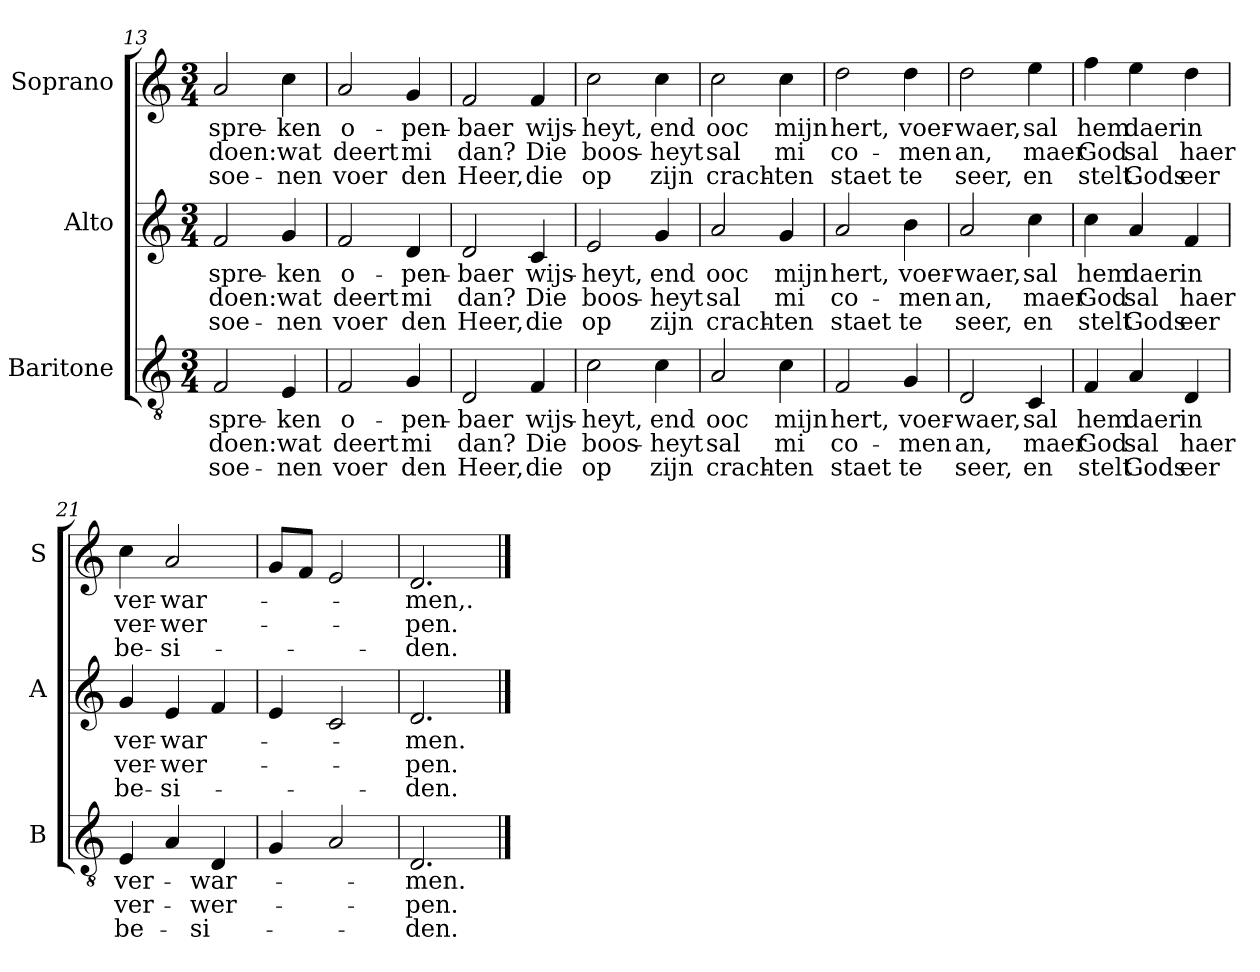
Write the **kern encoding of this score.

**kern	**text	**text	**text	**kern	**text	**text	**text	**kern	**text	**text	**text
*part3	*part3	*part3	*part3	*part2	*part2	*part2	*part2	*part1	*part1	*part1	*part1
*staff3	*staff3	*staff3	*staff3	*staff2	*staff2	*staff2	*staff2	*staff1	*staff1	*staff1	*staff1
*I"Baritone	*	*	*	*I"Alto	*	*	*	*I"Soprano	*	*	*
*I'B	*	*	*	*I'A	*	*	*	*I'S	*	*	*
*clefGv2	*	*	*	*clefG2	*	*	*	*clefG2	*	*	*
*k[]	*	*	*	*k[]	*	*	*	*k[]	*	*	*
*C:	*	*	*	*C:	*	*	*	*C:	*	*	*
*M3/4	*	*	*	*M3/4	*	*	*	*M3/4	*	*	*
=13	=13	=13	=13	=13	=13	=13	=13	=13	=13	=13	=13
!	!LO:LY:b	!LO:LY:b	!LO:LY:b	!	!LO:LY:b	!LO:LY:b	!LO:LY:b	!	!LO:LY:b	!LO:LY:b	!LO:LY:b
2F/	spre-	doen:	-soe-	2f/	spre-	doen:	-soe-	2a/	spre-	doen:	-soe-
!	!LO:LY:b	!LO:LY:b	!LO:LY:b	!	!LO:LY:b	!LO:LY:b	!LO:LY:b	!	!LO:LY:b	!LO:LY:b	!LO:LY:b
4E/	-ken	wat	-nen	4g/	-ken	wat	-nen	4cc\	-ken	wat	-nen
=14	=14	=14	=14	=14	=14	=14	=14	=14	=14	=14	=14
!	!LO:LY:b	!LO:LY:b	!LO:LY:b	!	!LO:LY:b	!LO:LY:b	!LO:LY:b	!	!LO:LY:b	!LO:LY:b	!LO:LY:b
2F/	o-	deert	voer	2f/	o-	deert	voer	2a/	o-	deert	voer
!	!LO:LY:b	!LO:LY:b	!LO:LY:b	!	!LO:LY:b	!LO:LY:b	!LO:LY:b	!	!LO:LY:b	!LO:LY:b	!LO:LY:b
4G/	-pen-	mi	den	4d/	-pen-	mi	den	4g/	-pen-	mi	den
=15	=15	=15	=15	=15	=15	=15	=15	=15	=15	=15	=15
!	!LO:LY:b	!LO:LY:b	!LO:LY:b	!	!LO:LY:b	!LO:LY:b	!LO:LY:b	!	!LO:LY:b	!LO:LY:b	!LO:LY:b
2D/	-baer	dan?	Heer,	2d/	-baer	dan?	Heer,	2f/	-baer	dan?	Heer,
!	!LO:LY:b	!LO:LY:b	!LO:LY:b	!	!LO:LY:b	!LO:LY:b	!LO:LY:b	!	!LO:LY:b	!LO:LY:b	!LO:LY:b
4F/	wijs-	Die	die	4c/	wijs-	Die	die	4f/	wijs-	Die	die
=16	=16	=16	=16	=16	=16	=16	=16	=16	=16	=16	=16
!	!LO:LY:b	!LO:LY:b	!LO:LY:b	!	!LO:LY:b	!LO:LY:b	!LO:LY:b	!	!LO:LY:b	!LO:LY:b	!LO:LY:b
2c\	-heyt,	boos-	op	2e/	-heyt,	boos-	op	2cc\	-heyt,	boos-	op
!	!LO:LY:b	!LO:LY:b	!LO:LY:b	!	!LO:LY:b	!LO:LY:b	!LO:LY:b	!	!LO:LY:b	!LO:LY:b	!LO:LY:b
4c\	end	-heyt	zijn	4g/	end	-heyt	zijn	4cc\	end	-heyt	zijn
!!LO:LB:g=z
=17	=17	=17	=17	=17	=17	=17	=17	=17	=17	=17	=17
!	!LO:LY:b	!LO:LY:b	!LO:LY:b	!	!LO:LY:b	!LO:LY:b	!LO:LY:b	!	!LO:LY:b	!LO:LY:b	!LO:LY:b
2A/	ooc	sal	crach-	2a/	ooc	sal	crach-	2cc\	ooc	sal	crach-
!	!LO:LY:b	!LO:LY:b	!LO:LY:b	!	!LO:LY:b	!LO:LY:b	!LO:LY:b	!	!LO:LY:b	!LO:LY:b	!LO:LY:b
4c\	mijn	mi	-ten	4g/	mijn	mi	-ten	4cc\	mijn	mi	-ten
=18	=18	=18	=18	=18	=18	=18	=18	=18	=18	=18	=18
!	!LO:LY:b	!LO:LY:b	!LO:LY:b	!	!LO:LY:b	!LO:LY:b	!LO:LY:b	!	!LO:LY:b	!LO:LY:b	!LO:LY:b
2F/	hert,	co-	staet	2a/	hert,	co-	staet	2dd\	hert,	co-	staet
!	!LO:LY:b	!LO:LY:b	!LO:LY:b	!	!LO:LY:b	!LO:LY:b	!LO:LY:b	!	!LO:LY:b	!LO:LY:b	!LO:LY:b
4G/	voer-	-men	te	4b\	voer-	-men	te	4dd\	voer-	-men	te
=19	=19	=19	=19	=19	=19	=19	=19	=19	=19	=19	=19
!	!LO:LY:b	!LO:LY:b	!LO:LY:b	!	!LO:LY:b	!LO:LY:b	!LO:LY:b	!	!LO:LY:b	!LO:LY:b	!LO:LY:b
2D/	-waer,	an,	seer,	2a/	-waer,	an,	seer,	2dd\	-waer,	an,	seer,
!	!LO:LY:b	!LO:LY:b	!LO:LY:b	!	!LO:LY:b	!LO:LY:b	!LO:LY:b	!	!LO:LY:b	!LO:LY:b	!LO:LY:b
4C/	sal	maer	en	4cc\	sal	maer	en	4ee\	sal	maer	en
=20	=20	=20	=20	=20	=20	=20	=20	=20	=20	=20	=20
!	!LO:LY:b	!LO:LY:b	!LO:LY:b	!	!LO:LY:b	!LO:LY:b	!LO:LY:b	!	!LO:LY:b	!LO:LY:b	!LO:LY:b
4F/	hem	God	stelt	4cc\	hem	God	stelt	4ff\	hem	God	stelt
!	!LO:LY:b	!LO:LY:b	!LO:LY:b	!	!LO:LY:b	!LO:LY:b	!LO:LY:b	!	!LO:LY:b	!LO:LY:b	!LO:LY:b
4A/	daer	sal	Gods	4a/	daer	sal	Gods	4ee\	daer	sal	Gods
!	!LO:LY:b	!LO:LY:b	!LO:LY:b	!	!LO:LY:b	!LO:LY:b	!LO:LY:b	!	!LO:LY:b	!LO:LY:b	!LO:LY:b
4D/	in	haer	eer	4f/	in	haer	eer	4dd\	in	haer	eer
=21	=21	=21	=21	=21	=21	=21	=21	=21	=21	=21	=21
!	!LO:LY:b	!LO:LY:b	!LO:LY:b	!	!LO:LY:b	!LO:LY:b	!LO:LY:b	!	!LO:LY:b	!LO:LY:b	!LO:LY:b
4E/	ver-	ver-	be-	4g/	ver-	ver-	be-	4cc\	ver-	ver-	be-
!	!	!	!	!	!LO:LY:b	!LO:LY:b	!LO:LY:b	!	!LO:LY:b	!LO:LY:b	!LO:LY:b
4A/	.	.	.	4e/	-war-	-wer-	-si-	2a/	-war-	-wer-	-si-
!	!LO:LY:b	!LO:LY:b	!LO:LY:b	!	!	!	!	!	!	!	!
4D/	-war-	-wer-	-si-	4f/	.	.	.	.	.	.	.
=22	=22	=22	=22	=22	=22	=22	=22	=22	=22	=22	=22
4G/	.	.	.	4e/	.	.	.	8g/L	.	.	.
.	.	.	.	.	.	.	.	8f/J	.	.	.
2A/	.	.	.	2c/	.	.	.	2e/	.	.	.
=23	=23	=23	=23	=23	=23	=23	=23	=23	=23	=23	=23
!	!LO:LY:b	!LO:LY:b	!LO:LY:b	!	!LO:LY:b	!LO:LY:b	!LO:LY:b	!	!LO:LY:b	!LO:LY:b	!LO:LY:b
2.D/	-men.	-pen.	-den.	2.d/	-men.	-pen.	-den.	2.d/	-men,.	-pen.	-den.
==	==	==	==	==	==	==	==	==	==	==	==
*-	*-	*-	*-	*-	*-	*-	*-	*-	*-	*-	*-
